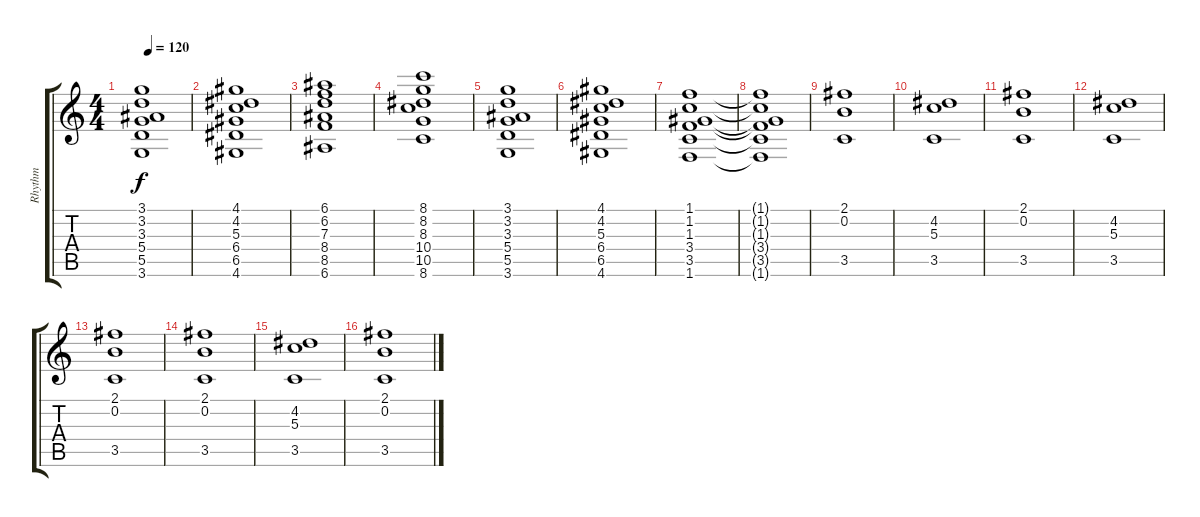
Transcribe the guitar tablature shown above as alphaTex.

\track ("Rhythm" "Rhythm") {instrument electricguitarclean}
\staff {score tabs}
\tuning (E4 B3 G3 D3 A2 E2) {hide}
\ts (4 4)
\tempo 120
\clef g2
\ks c
(3.1 3.2 3.3 5.4 5.5 3.6).1{dy f} |
(4.1 4.2 5.3 6.4 6.5 4.6).1 |
(6.1 6.2 7.3 8.4 8.5 6.6).1 |
(8.1 8.2 8.3 10.4 10.5 8.6).1 |
(3.1 3.2 3.3 5.4 5.5 3.6).1 |
(4.1 4.2 5.3 6.4 6.5 4.6).1 |
(1.1 1.2 1.3 3.4 3.5 1.6).1 |
(1.1{t} 1.2{t} 1.3{t} 3.4{t} 3.5{t} 1.6{t}).1 |
(2.1 0.2 3.5).1 |
(4.2 5.3 3.5).1 |
(2.1 0.2 3.5).1 |
(4.2 5.3 3.5).1 |
(2.1 0.2 3.5).1 |
(2.1 0.2 3.5).1 |
(4.2 5.3 3.5).1 |
(2.1 0.2 3.5).1
